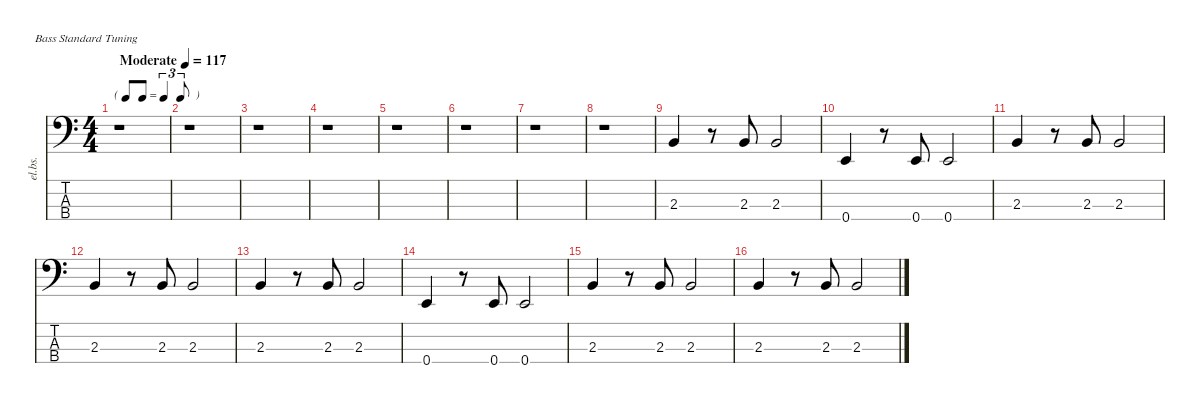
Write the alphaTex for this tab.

\defaultSystemsLayout 4
\hideDynamics
\bracketExtendMode nobrackets
\otherSystemsTrackNameOrientation horizontal
\track ("Basse" "el.bs.") {instrument electricbassfinger}
\staff {score tabs}
\tuning (G2 D2 A1 E1)
\ts (4 4)
\beaming (8 2 2 2 2)
\tf triplet8th
\tempo (117 "Moderate")
\clef f4
\ks c
r.1{dy f instrument electricbassfinger beam Down} |
r.1{beam Down} |
r.1{beam Down} |
r.1{beam Down} |
r.1{beam Down} |
r.1{beam Down} |
r.1{beam Down} |
r.1{beam Down} |
2.3.4{beam Up} r.8{beam Up} 2.3.8{beam Up} 2.3.2{beam Up} |
0.4.4{beam Up} r.8{beam Up} 0.4.8{beam Up} 0.4.2{beam Up} |
2.3.4{beam Up} r.8{beam Up} 2.3.8{beam Up} 2.3.2{beam Up} |
2.3.4{beam Up} r.8{beam Up} 2.3.8{beam Up} 2.3.2{beam Up} |
2.3.4{beam Up} r.8{beam Up} 2.3.8{beam Up} 2.3.2{beam Up} |
0.4.4{beam Up} r.8{beam Up} 0.4.8{beam Up} 0.4.2{beam Up} |
2.3.4{beam Up} r.8{beam Up} 2.3.8{beam Up} 2.3.2{beam Up} |
2.3.4{beam Up} r.8{beam Up} 2.3.8{beam Up} 2.3.2{beam Up}
